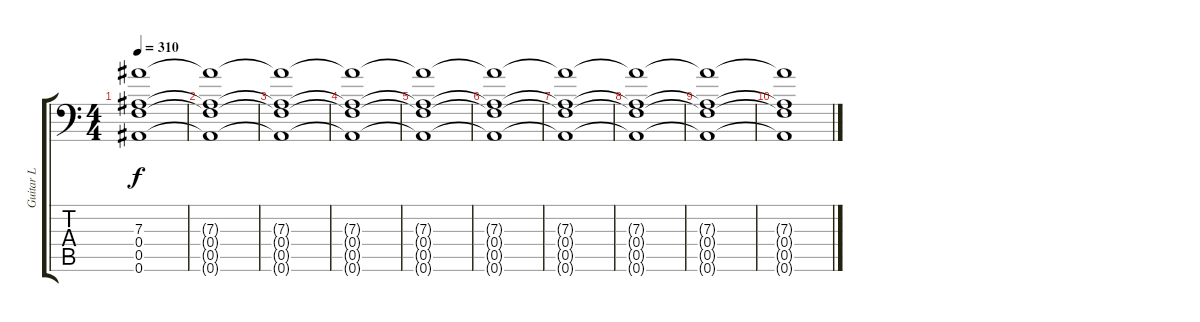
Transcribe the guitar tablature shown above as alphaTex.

\track ("Guitar L" "Guitar L") {instrument distortionguitar}
\staff {score tabs}
\tuning (C4 G3 Eb3 Bb2 F2 Bb1) {hide}
\ts (4 4)
\tempo 310
\clef f4
\ks c
(7.3{t} 0.4{t} 0.5{t} 0.6{t}).1{dy f} |
(7.3{t} 0.4{t} 0.5{t} 0.6{t}).1 |
(7.3{t} 0.4{t} 0.5{t} 0.6{t}).1 |
(7.3{t} 0.4{t} 0.5{t} 0.6{t}).1 |
(7.3{t} 0.4{t} 0.5{t} 0.6{t}).1 |
(7.3{t} 0.4{t} 0.5{t} 0.6{t}).1 |
(7.3{t} 0.4{t} 0.5{t} 0.6{t}).1 |
(7.3{t} 0.4{t} 0.5{t} 0.6{t}).1 |
(7.3{t} 0.4{t} 0.5{t} 0.6{t}).1 |
(7.3{t} 0.4{t} 0.5{t} 0.6{t}).1
